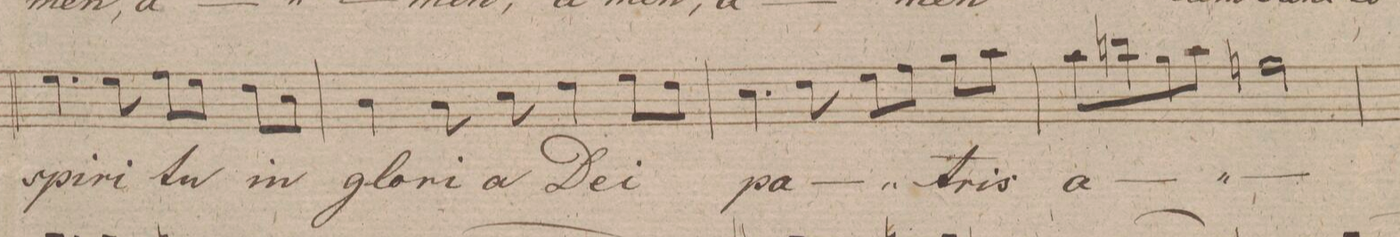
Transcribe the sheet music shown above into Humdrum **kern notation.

**kern	**text	**text	**dynam
*I"Alto.	*	*	*
*clefC3	*	*	*
*k[f#c#g#d#]	*	*	*
*met(c)	*	*	*
*M4/4	*	*	*
4.f#\	spi-	.	.
8f#\	-ri-	.	.
8g#\L	-tu	.	.
8f#\J	.	.	.
8e\L	in	.	.
8d#\J	.	.	.
=239	=239	=239	=239
4c#\	glo-	.	.
8c#\	-ri-	.	.
8d#\	-a	.	.
4e\	De-	.	.
8f#\L	-i	.	.
8e\J	.	.	.
=240	=240	=240	=240
4.d#\	pa-	.	.
8e\	.	.	.
8f#\L	.	.	.
8g#\J	.	.	.
8a\L	-tris	.	.
8b\J	.	.	.
=241	=241	=241	=241
8b\L	a-	.	.
8ccn\	.	.	.
8a\	.	.	.
8b\J	.	.	.
2gn\	.	.	.
=242	=242	=242	=242
*-	*-	*-	*-
